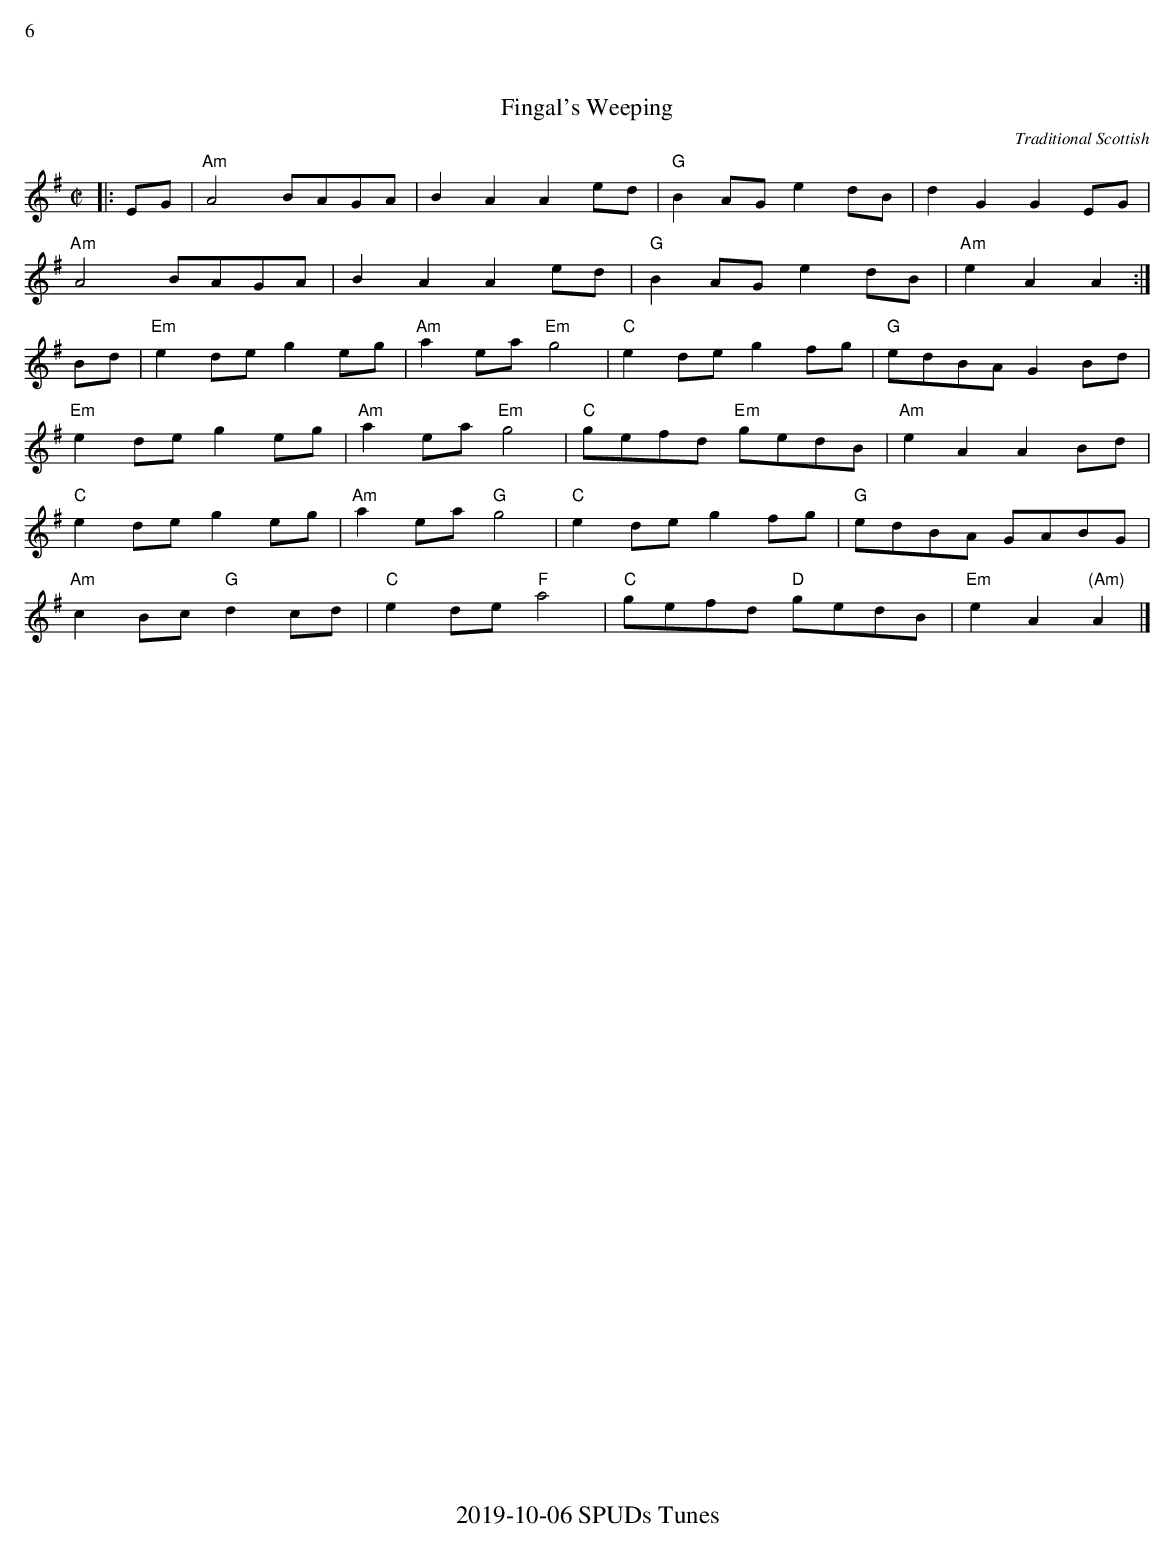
X:1
%%text 6
T:Fingal's Weeping
O:Traditional Scottish
M:C|
L:1/8
K:ADor
|:EG | "Am"A4 BAGA | B2A2 A2ed | "G"B2AG e2dB | d2G2 G2EG |
"Am"A4 BAGA | B2A2 A2ed | "G"B2AG e2dB | "Am"e2A2 A2 :|
Bd | "Em"e2de g2eg | "Am"a2ea "Em"g4 | "C"e2de g2fg | "G"edBA G2Bd |
"Em"e2de g2eg | "Am"a2ea "Em"g4 | "C"gefd "Em"gedB | "Am"e2A2 A2Bd |
"C"e2de g2eg | "Am"a2ea "G"g4 | "C"e2de g2fg | "G"edBA GABG |
"Am"c2Bc "G"d2cd | "C"e2de "F"a4 | "C"gefd "D"gedB | "Em"e2A2 "(Am)"A2 |]
